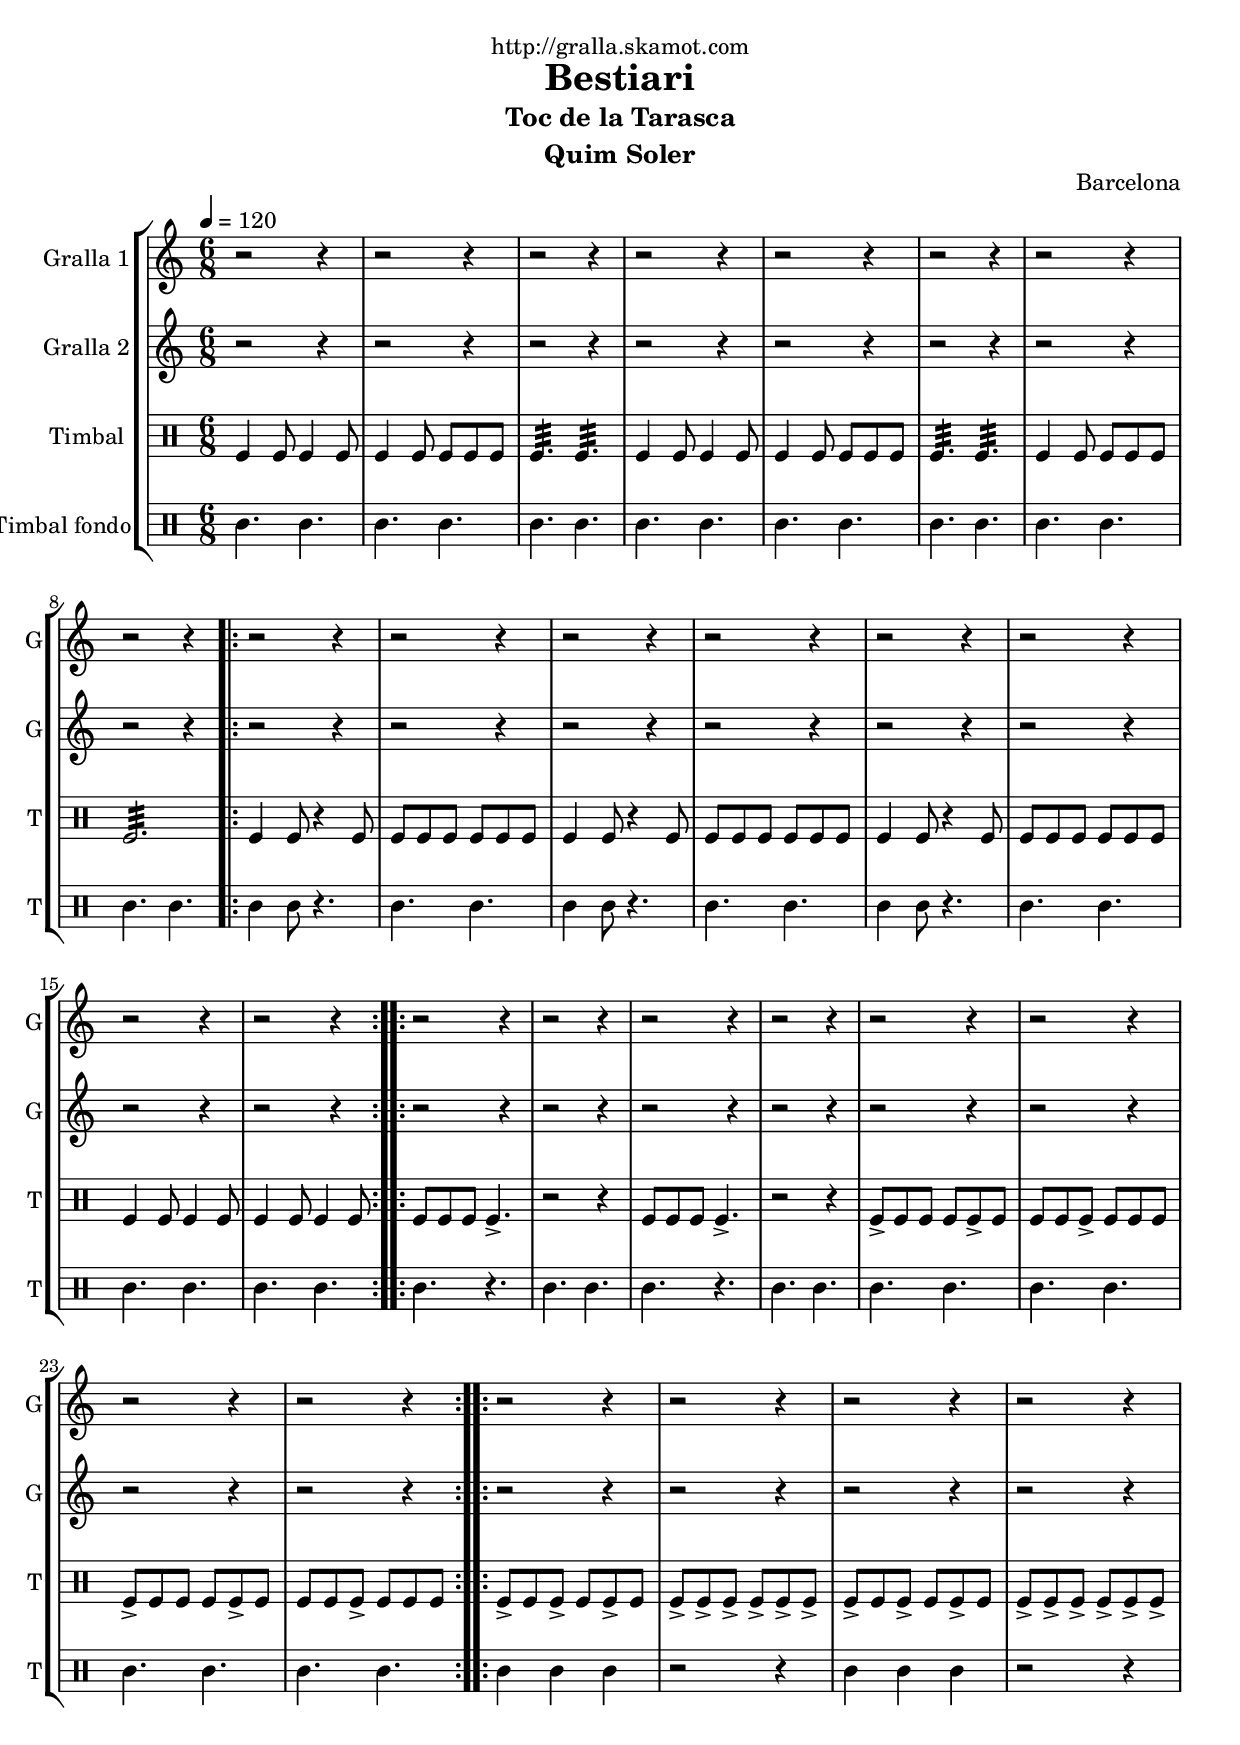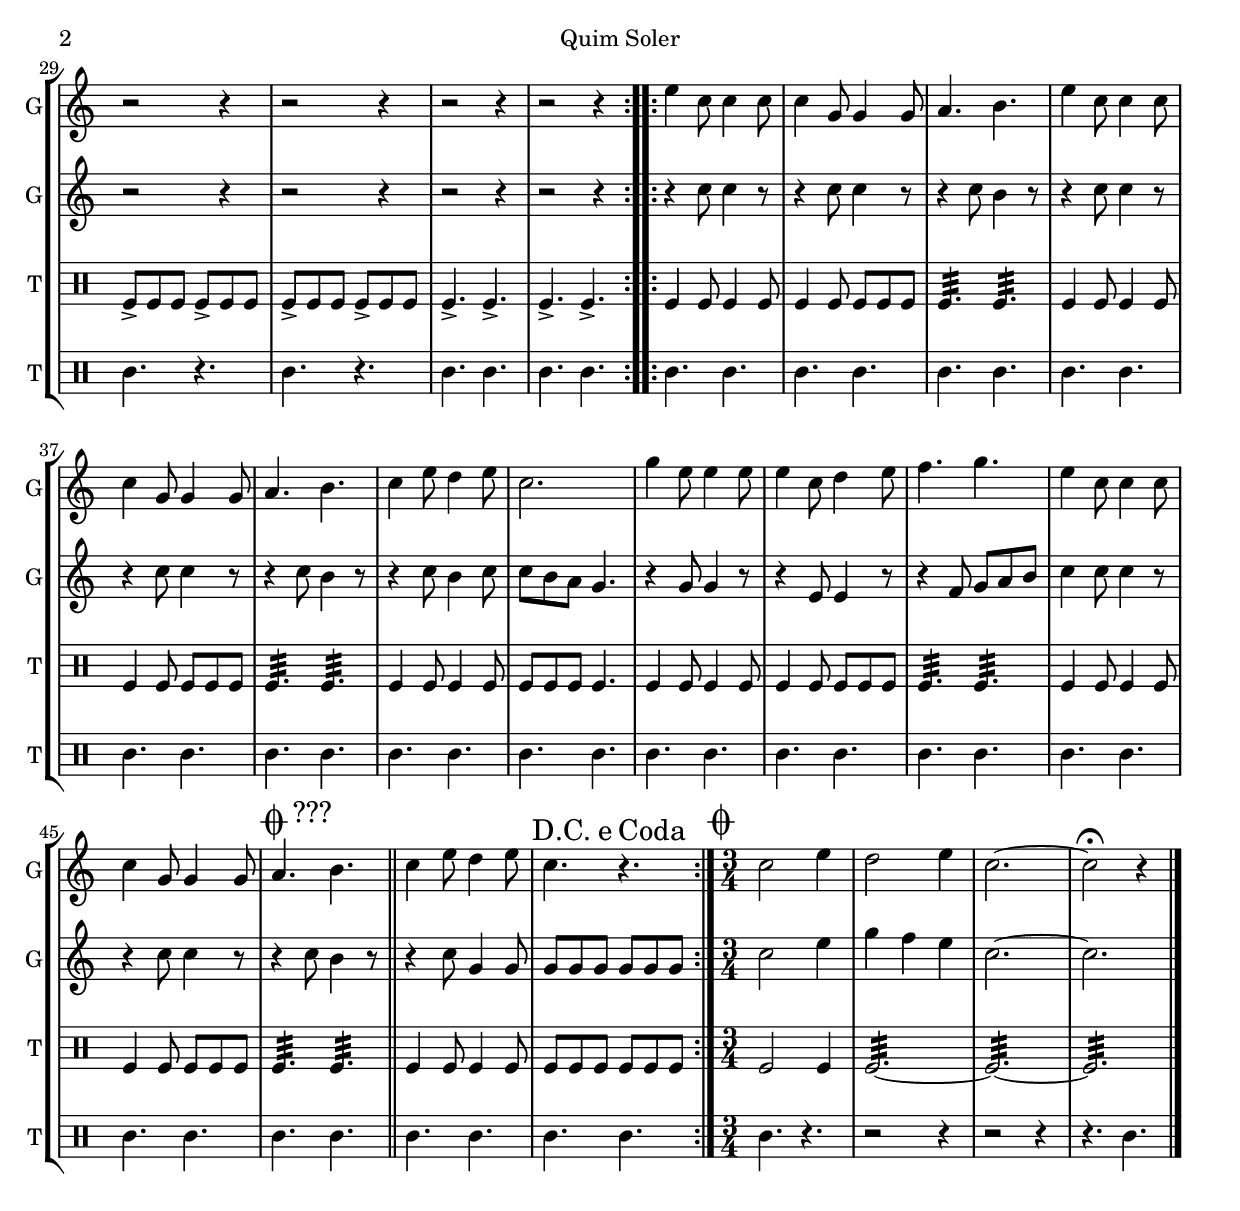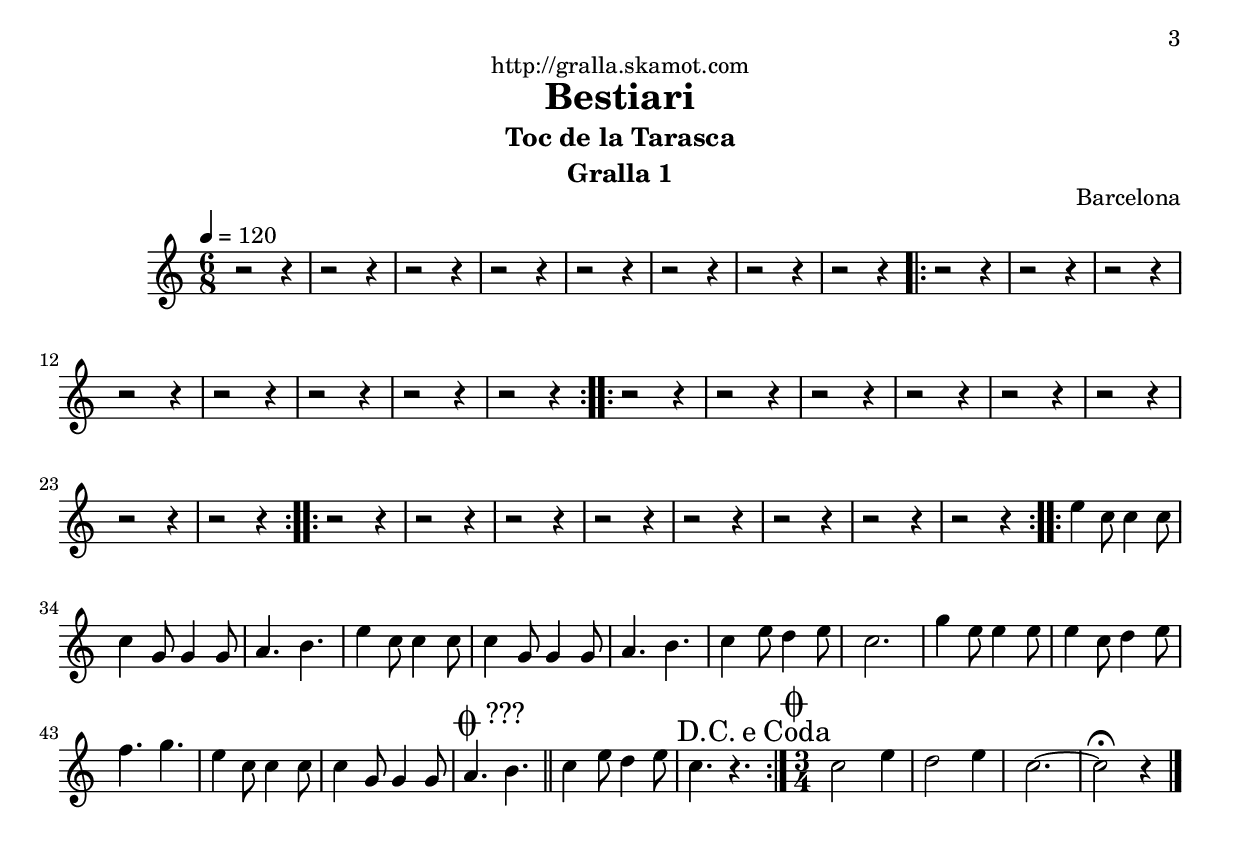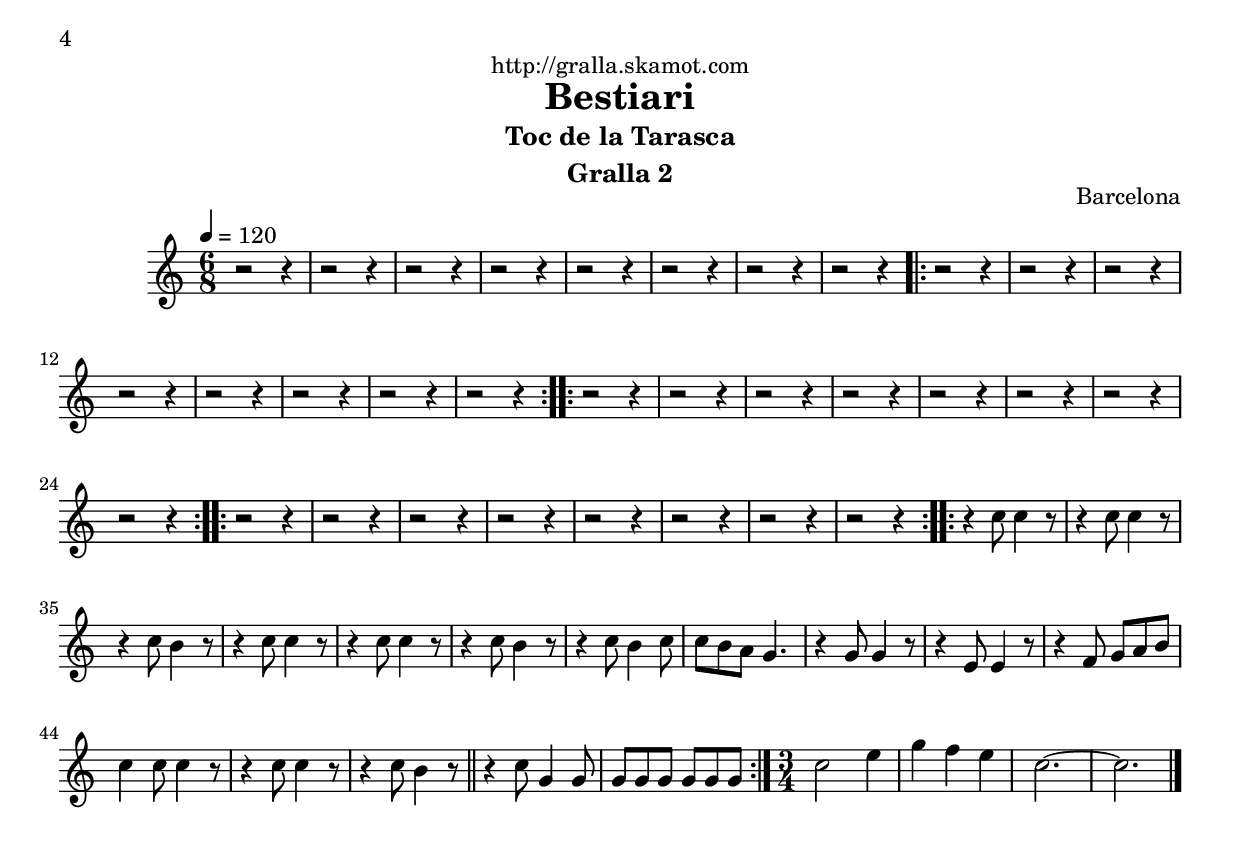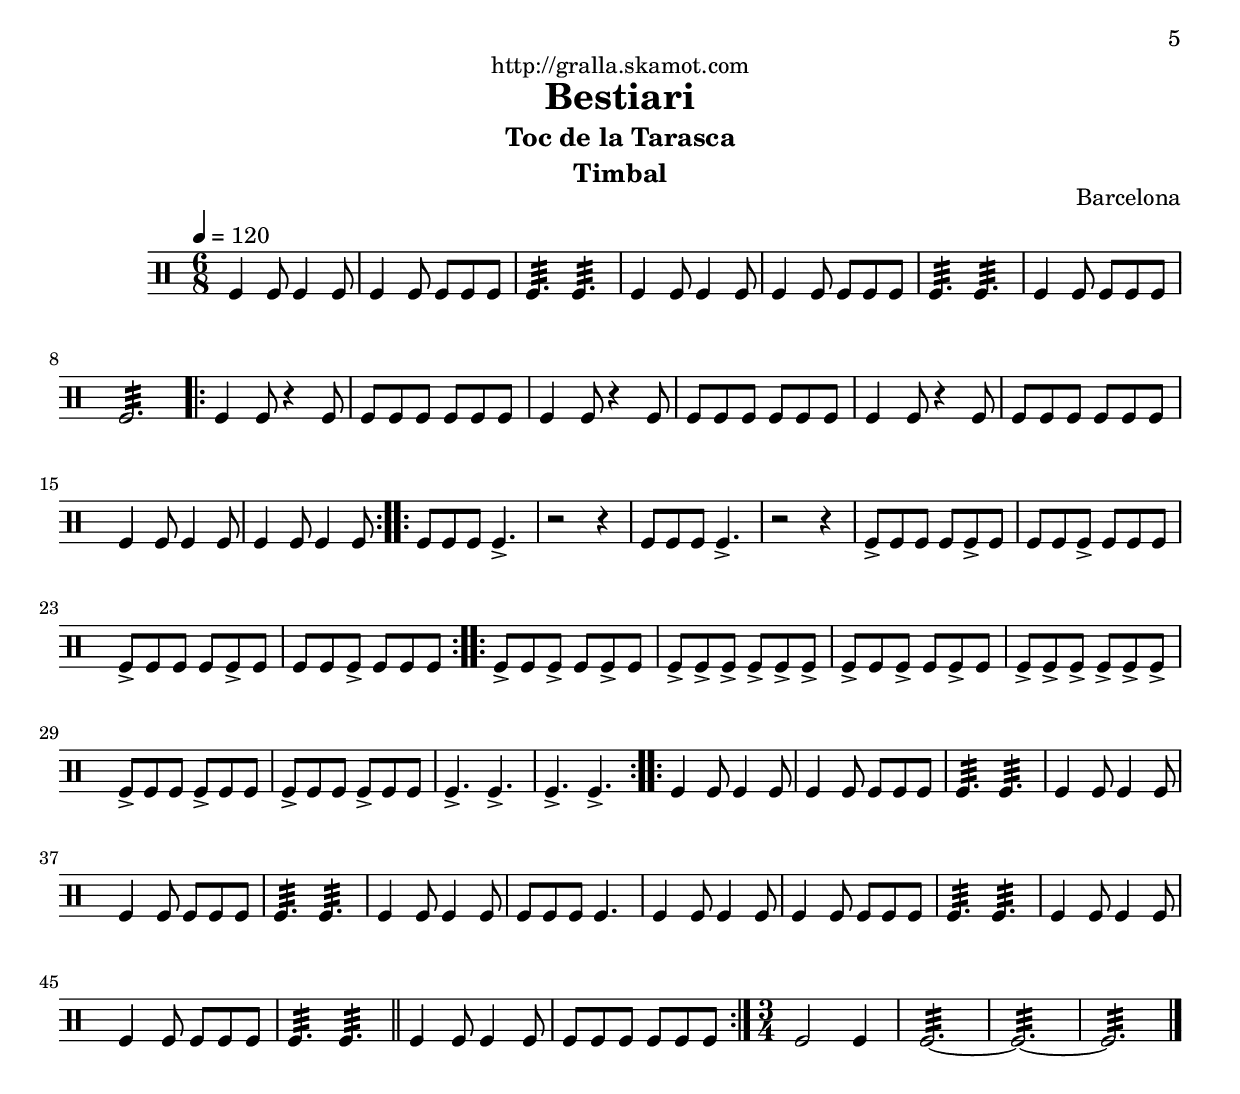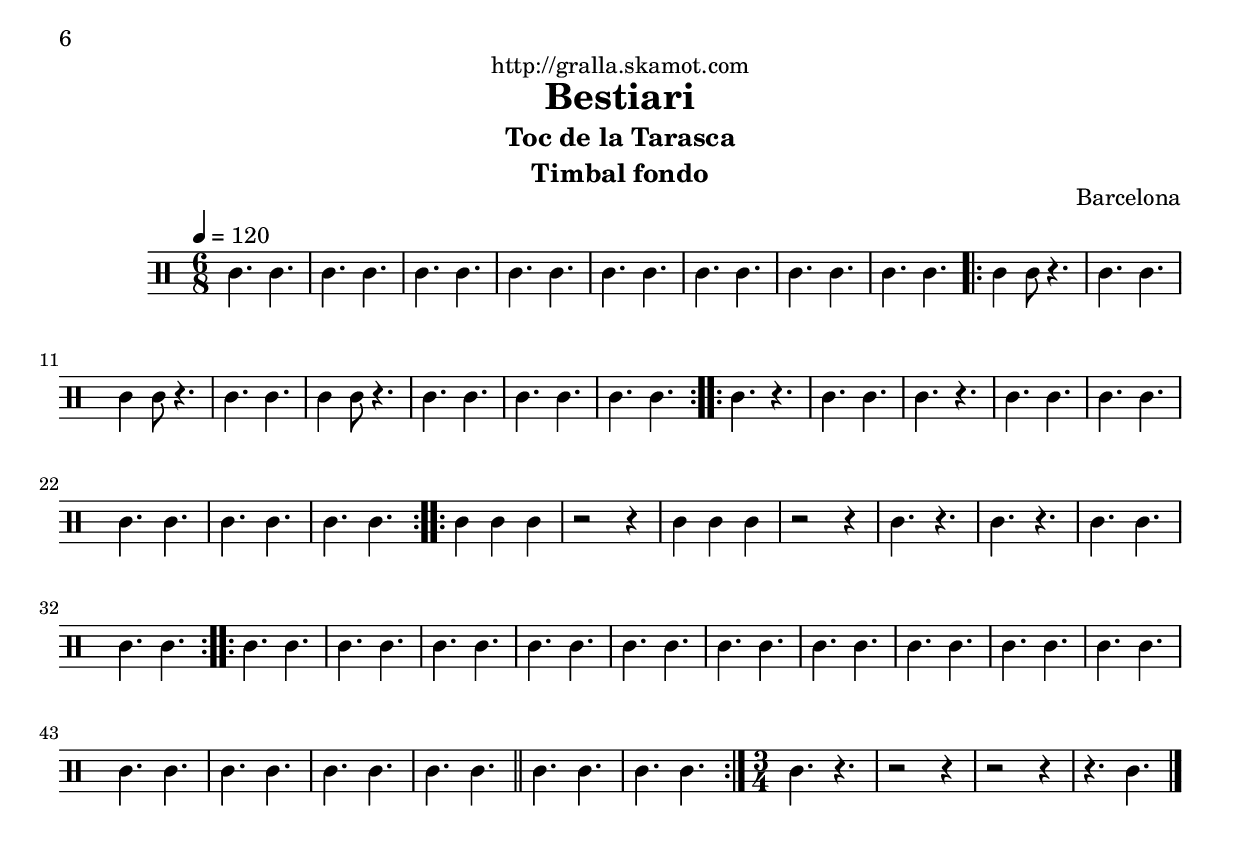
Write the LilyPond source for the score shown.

\version "2.16.2"

\header {
  dedication="http://gralla.skamot.com"
  title="Bestiari"
  subtitle="Toc de la Tarasca"
  subsubtitle=""
  poet=""
  meter=""
  piece=""
  composer=""
  arranger=""
  opus="Barcelona"
  instrument="Quim Soler"
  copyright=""
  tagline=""
}

liniaroAa =
\relative e''
{
  \tempo 4=120
  \clef treble
  \key c \major
  \time 6/8
  r2 r4  |
  r2 r4  |
  r2 r4  |
  r2 r4  |
  %05
  r2 r4  |
  r2 r4  |
  r2 r4  |
  r2 r4  |
  \repeat volta 2 { r2 r4  |
  %10
  r2 r4  |
  r2 r4  |
  r2 r4  |
  r2 r4  |
  r2 r4  |
  %15
  r2 r4  |
  r2 r4  | }
  \repeat volta 2 { r2 r4  |
  r2 r4  |
  r2 r4  |
  %20
  r2 r4  |
  r2 r4  |
  r2 r4  |
  r2 r4  |
  r2 r4  | }
  %25
  \repeat volta 2 { r2 r4  |
  r2 r4  |
  r2 r4  |
  r2 r4  |
  r2 r4  |
  %30
  r2 r4  |
  r2 r4  |
  r2 r4  | }
  \repeat volta 2 { e4 c8 c4 c8  |
  c4 g8 g4 g8  |
  %35
  a4. b  |
  e4 c8 c4 c8  |
  c4 g8 g4 g8  |
  a4. b  |
  c4 e8 d4 e8  |
  %40
  c2.  |
  g'4 e8 e4 e8  |
  e4 c8 d4 e8  |
  f4. g  |
  e4 c8 c4 c8  |
  %45
  c4 g8 g4 g8  |
  \mark \markup {\musicglyph #"scripts.coda" ???} a4. b  \bar "||"
  c4 e8 d4 e8  |
  \mark \markup {D.C. e Coda} c4. r  | }
  \time 3/4   \mark \markup {\musicglyph #"scripts.coda"} c2 e4  |
  %50
  d2 e4  |
  c2. ~  |
  c2\fermata r4  \bar "|."
}

liniaroAb =
\relative c''
{
  \tempo 4=120
  \clef treble
  \key c \major
  \time 6/8
  r2 r4  |
  r2 r4  |
  r2 r4  |
  r2 r4  |
  %05
  r2 r4  |
  r2 r4  |
  r2 r4  |
  r2 r4  |
  \repeat volta 2 { r2 r4  |
  %10
  r2 r4  |
  r2 r4  |
  r2 r4  |
  r2 r4  |
  r2 r4  |
  %15
  r2 r4  |
  r2 r4  | }
  \repeat volta 2 { r2 r4  |
  r2 r4  |
  r2 r4  |
  %20
  r2 r4  |
  r2 r4  |
  r2 r4  |
  r2 r4  |
  r2 r4  | }
  %25
  \repeat volta 2 { r2 r4  |
  r2 r4  |
  r2 r4  |
  r2 r4  |
  r2 r4  |
  %30
  r2 r4  |
  r2 r4  |
  r2 r4  | }
  \repeat volta 2 { r4 c8 c4 r8  |
  r4 c8 c4 r8  |
  %35
  r4 c8 b4 r8  |
  r4 c8 c4 r8  |
  r4 c8 c4 r8  |
  r4 c8 b4 r8  |
  r4 c8 b4 c8  |
  %40
  c8 b a g4.  |
  r4 g8 g4 r8  |
  r4 e8 e4 r8  |
  r4 f8 g a b  |
  c4 c8 c4 r8  |
  %45
  r4 c8 c4 r8  |
  r4 c8 b4 r8  \bar "||"
  r4 c8 g4 g8  |
  g8 g g g g g  | }
  \time 3/4   c2 e4  |
  %50
  g4 f e  |
  c2. ~  |
  c2.  \bar "|."
}

liniaroAc =
\drummode
{
  \tempo 4=120
  \time 6/8
  tomfl4 tomfl8 tomfl4 tomfl8  |
  tomfl4 tomfl8 tomfl tomfl tomfl  |
  tomfl4.:32 tomfl:32  |
  tomfl4 tomfl8 tomfl4 tomfl8  |
  %05
  tomfl4 tomfl8 tomfl tomfl tomfl  |
  tomfl4.:32 tomfl:32  |
  tomfl4 tomfl8 tomfl tomfl tomfl  |
  tomfl2.:32  |
  \repeat volta 2 { tomfl4 tomfl8 r4 tomfl8  |
  %10
  tomfl8 tomfl tomfl tomfl tomfl tomfl  |
  tomfl4 tomfl8 r4 tomfl8  |
  tomfl8 tomfl tomfl tomfl tomfl tomfl  |
  tomfl4 tomfl8 r4 tomfl8  |
  tomfl8 tomfl tomfl tomfl tomfl tomfl  |
  %15
  tomfl4 tomfl8 tomfl4 tomfl8  |
  tomfl4 tomfl8 tomfl4 tomfl8  | }
  \repeat volta 2 { tomfl8 tomfl tomfl tomfl4.->  |
  r2 r4  |
  tomfl8 tomfl tomfl tomfl4.->  |
  %20
  r2 r4  |
  tomfl8-> tomfl tomfl tomfl tomfl-> tomfl  |
  tomfl8 tomfl tomfl-> tomfl tomfl tomfl  |
  tomfl8-> tomfl tomfl tomfl tomfl-> tomfl  |
  tomfl8 tomfl tomfl-> tomfl tomfl tomfl  | }
  %25
  \repeat volta 2 { tomfl8-> tomfl tomfl-> tomfl tomfl-> tomfl  |
  tomfl8-> tomfl-> tomfl-> tomfl-> tomfl-> tomfl->  |
  tomfl8-> tomfl tomfl-> tomfl tomfl-> tomfl  |
  tomfl8-> tomfl-> tomfl-> tomfl-> tomfl-> tomfl->  |
  tomfl8-> tomfl tomfl tomfl-> tomfl tomfl  |
  %30
  tomfl8-> tomfl tomfl tomfl-> tomfl tomfl  |
  tomfl4.-> tomfl->  |
  tomfl4.-> tomfl->  | }
  \repeat volta 2 { tomfl4 tomfl8 tomfl4 tomfl8  |
  tomfl4 tomfl8 tomfl tomfl tomfl  |
  %35
  tomfl4.:32 tomfl:32  |
  tomfl4 tomfl8 tomfl4 tomfl8  |
  tomfl4 tomfl8 tomfl tomfl tomfl  |
  tomfl4.:32 tomfl:32  |
  tomfl4 tomfl8 tomfl4 tomfl8  |
  %40
  tomfl8 tomfl tomfl tomfl4.  |
  tomfl4 tomfl8 tomfl4 tomfl8  |
  tomfl4 tomfl8 tomfl tomfl tomfl  |
  tomfl4.:32 tomfl:32  |
  tomfl4 tomfl8 tomfl4 tomfl8  |
  %45
  tomfl4 tomfl8 tomfl tomfl tomfl  |
  tomfl4.:32 tomfl:32  \bar "||"
  tomfl4 tomfl8 tomfl4 tomfl8  |
  tomfl8 tomfl tomfl tomfl tomfl tomfl  | }
  \time 3/4   tomfl2 tomfl4  |
  %50
  tomfl2.:32 ~  |
  tomfl2.:32 ~  |
  tomfl2.:32  \bar "|."
}

liniaroAd =
\drummode
{
  \tempo 4=120
  \time 6/8
  tomml4. tomml  |
  tomml4. tomml  |
  tomml4. tomml  |
  tomml4. tomml  |
  %05
  tomml4. tomml  |
  tomml4. tomml  |
  tomml4. tomml  |
  tomml4. tomml  |
  \repeat volta 2 { tomml4 tomml8 r4.  |
  %10
  tomml4. tomml  |
  tomml4 tomml8 r4.  |
  tomml4. tomml  |
  tomml4 tomml8 r4.  |
  tomml4. tomml  |
  %15
  tomml4. tomml  |
  tomml4. tomml  | }
  \repeat volta 2 { tomml4. r  |
  tomml4. tomml  |
  tomml4. r  |
  %20
  tomml4. tomml  |
  tomml4. tomml  |
  tomml4. tomml  |
  tomml4. tomml  |
  tomml4. tomml  | }
  %25
  \repeat volta 2 { tomml4 tomml tomml  |
  r2 r4  |
  tomml4 tomml tomml  |
  r2 r4  |
  tomml4. r  |
  %30
  tomml4. r  |
  tomml4. tomml  |
  tomml4. tomml  | }
  \repeat volta 2 { tomml4. tomml  |
  tomml4. tomml  |
  %35
  tomml4. tomml  |
  tomml4. tomml  |
  tomml4. tomml  |
  tomml4. tomml  |
  tomml4. tomml  |
  %40
  tomml4. tomml  |
  tomml4. tomml  |
  tomml4. tomml  |
  tomml4. tomml  |
  tomml4. tomml  |
  %45
  tomml4. tomml  |
  tomml4. tomml  \bar "||"
  tomml4. tomml  |
  tomml4. tomml  | }
  \time 3/4   tomml4. r  |
  %50
  r2 r4  |
  r2 r4  |
  r4. tomml  \bar "|."
}

\bookpart {
  \score {
    \new StaffGroup {
      \override Score.RehearsalMark #'self-alignment-X = #LEFT
      <<
        \new Staff \with {instrumentName = #"Gralla 1" shortInstrumentName = #"G"} \liniaroAa
        \new Staff \with {instrumentName = #"Gralla 2" shortInstrumentName = #"G"} \liniaroAb
        \new DrumStaff \with {instrumentName = #"Timbal" shortInstrumentName = #"T"} \liniaroAc
        \new DrumStaff \with {instrumentName = #"Timbal fondo" shortInstrumentName = #"T"} \liniaroAd
      >>
    }
    \layout {}
  }
  \score { \unfoldRepeats
    \new StaffGroup {
      \override Score.RehearsalMark #'self-alignment-X = #LEFT
      <<
        \new Staff \with {instrumentName = #"Gralla 1" shortInstrumentName = #"G"} \liniaroAa
        \new Staff \with {instrumentName = #"Gralla 2" shortInstrumentName = #"G"} \liniaroAb
        \new DrumStaff \with {instrumentName = #"Timbal" shortInstrumentName = #"T"} \liniaroAc
        \new DrumStaff \with {instrumentName = #"Timbal fondo" shortInstrumentName = #"T"} \liniaroAd
      >>
    }
    \midi {
      \set Staff.midiInstrument = "oboe"
      \set DrumStaff.midiInstrument = "drums"
    }
  }
}

\bookpart {
  \header {instrument="Gralla 1"}
  \score {
    \new StaffGroup {
      \override Score.RehearsalMark #'self-alignment-X = #LEFT
      <<
        \new Staff \liniaroAa
      >>
    }
    \layout {}
  }
  \score { \unfoldRepeats
    \new StaffGroup {
      \override Score.RehearsalMark #'self-alignment-X = #LEFT
      <<
        \new Staff \liniaroAa
      >>
    }
    \midi {
      \set Staff.midiInstrument = "oboe"
      \set DrumStaff.midiInstrument = "drums"
    }
  }
}

\bookpart {
  \header {instrument="Gralla 2"}
  \score {
    \new StaffGroup {
      \override Score.RehearsalMark #'self-alignment-X = #LEFT
      <<
        \new Staff \liniaroAb
      >>
    }
    \layout {}
  }
  \score { \unfoldRepeats
    \new StaffGroup {
      \override Score.RehearsalMark #'self-alignment-X = #LEFT
      <<
        \new Staff \liniaroAb
      >>
    }
    \midi {
      \set Staff.midiInstrument = "oboe"
      \set DrumStaff.midiInstrument = "drums"
    }
  }
}

\bookpart {
  \header {instrument="Timbal"}
  \score {
    \new StaffGroup {
      \override Score.RehearsalMark #'self-alignment-X = #LEFT
      <<
        \new DrumStaff \liniaroAc
      >>
    }
    \layout {}
  }
  \score { \unfoldRepeats
    \new StaffGroup {
      \override Score.RehearsalMark #'self-alignment-X = #LEFT
      <<
        \new DrumStaff \liniaroAc
      >>
    }
    \midi {
      \set Staff.midiInstrument = "oboe"
      \set DrumStaff.midiInstrument = "drums"
    }
  }
}

\bookpart {
  \header {instrument="Timbal fondo"}
  \score {
    \new StaffGroup {
      \override Score.RehearsalMark #'self-alignment-X = #LEFT
      <<
        \new DrumStaff \liniaroAd
      >>
    }
    \layout {}
  }
  \score { \unfoldRepeats
    \new StaffGroup {
      \override Score.RehearsalMark #'self-alignment-X = #LEFT
      <<
        \new DrumStaff \liniaroAd
      >>
    }
    \midi {
      \set Staff.midiInstrument = "oboe"
      \set DrumStaff.midiInstrument = "drums"
    }
  }
}

